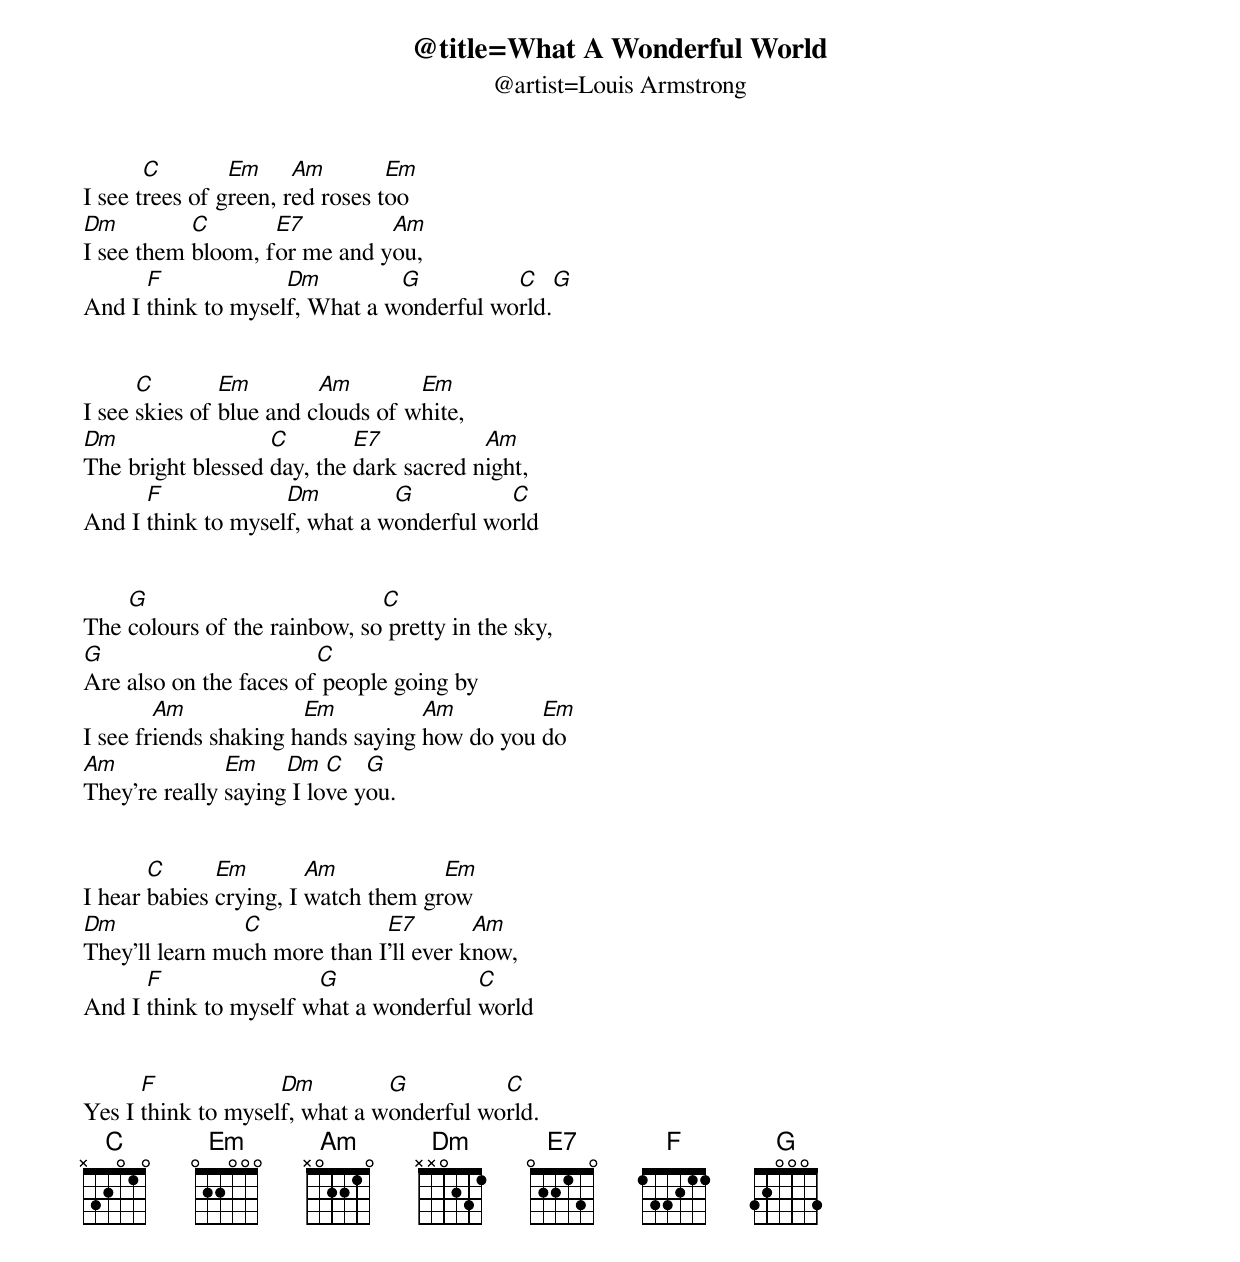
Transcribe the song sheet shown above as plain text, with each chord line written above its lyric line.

@title=What A Wonderful World
@artist=Louis Armstrong


       C        Em     Am        Em
I see trees of green, red roses too
Dm         C       E7         Am
I see them bloom, for me and you,
      F             Dm         G          C     G
And I think to myself, What a wonderful world.


      C        Em        Am        Em
I see skies of blue and clouds of white,
Dm                 C        E7           Am
The bright blessed day, the dark sacred night,
      F             Dm         G          C
And I think to myself, what a wonderful world


    G                         C
The colours of the rainbow, so pretty in the sky,
G                       C
Are also on the faces of people going by
        Am             Em          Am         Em
I see friends shaking hands saying how do you do
Am             Em    Dm   C   G
They’re really saying I love you.


       C      Em        Am           Em
I hear babies crying, I watch them grow
Dm              C             E7        Am
They'll learn much more than I'll ever know,
      F                G               C
And I think to myself what a wonderful world


      F             Dm         G          C
Yes I think to myself, what a wonderful world.
